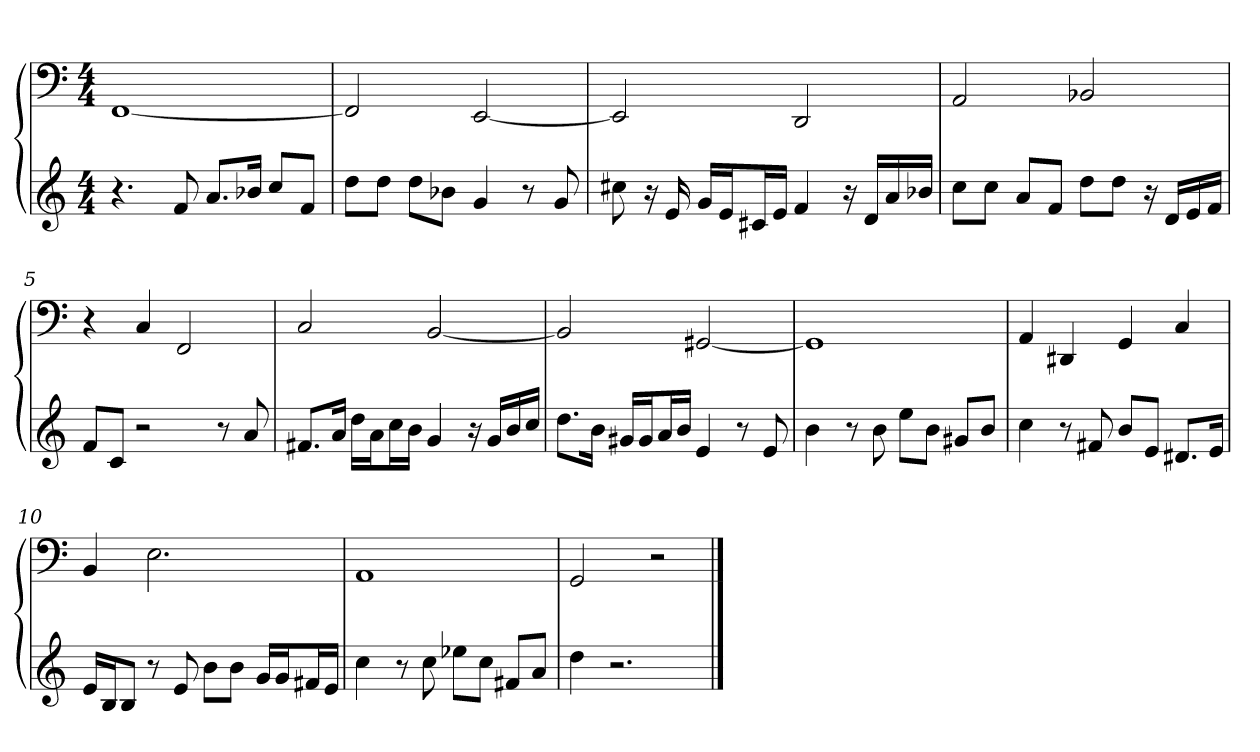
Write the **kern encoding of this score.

**kern	**kern
*part1	*part1
*staff2	*staff1
*k[]	*k[]
*a:	*a:
*M4/4	*M4/4
=1	=1
4.r	[1FF
8f	.
8.aL	.
16b-XJk	.
8ccL	.
8fJ	.
=2	=2
8ddL	2FF]
8ddJ	.
8ddL	.
8b-XJ	.
4g	[2EE
8r	.
8g	.
=3	=3
8cc#X	2EE]
16r	.
16e	.
16gLL	.
16eJ	.
16c#XL	.
16eJJ	.
4f	2DD
16r	.
16dLL	.
16a	.
16b-XJJ	.
=4	=4
8ccL	2AA
8ccJ	.
8aL	.
8fJ	.
8ddL	2BB-X
8ddJ	.
16r	.
16dLL	.
16e	.
16fJJ	.
=5	=5
8fL	4r
8cJ	.
2r	4C
.	2FF
8r	.
8a	.
=6	=6
8.f#XL	2C
16aJk	.
16ddLL	.
16aJ	.
16ccL	.
16bJJ	.
4g	[2BB
16r	.
16gLL	.
16b	.
16ccJJ	.
=7	=7
8.ddL	2BB]
16bJk	.
16g#XLL	.
16g#J	.
16aL	.
16bJJ	.
4e	[2GG#X
8r	.
8e	.
=8	=8
4b	1GG#]
8r	.
8b	.
8eeL	.
8bJ	.
8g#XL	.
8bJ	.
=9	=9
4cc	4AA
8r	4DD#X
8f#X	.
8bL	4GG
8eJ	.
8.d#XL	4C
16eJk	.
=10	=10
16eLL	4BB
16BJ	.
8BJ	.
8r	2.E
8e	.
8bL	.
8bJ	.
16gLL	.
16gJ	.
16f#XL	.
16eJJ	.
=11	=11
4cc	1AA
8r	.
8cc	.
8ee-XL	.
8ccJ	.
8f#XL	.
8aJ	.
=12	=12
4dd	2GG
2.r	.
.	2r
==	==
*-	*-
